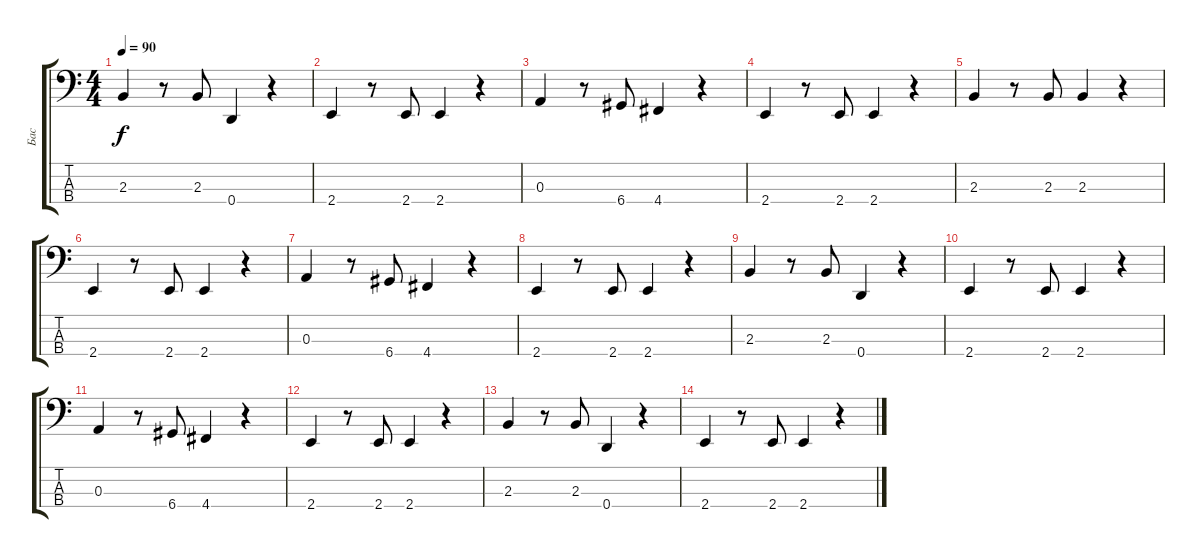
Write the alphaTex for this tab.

\track ("Бас" "Бас") {instrument electricbassfinger}
\staff {score tabs}
\tuning (G2 D2 A1 D1) {hide}
\ts (4 4)
\tempo 90
\clef f4
\ks c
2.3.4{dy f} r.8 2.3.8 0.4.4 r.4 |
2.4.4 r.8 2.4.8 2.4.4 r.4 |
0.3.4 r.8 6.4.8 4.4.4 r.4 |
2.4.4 r.8 2.4.8 2.4.4 r.4 |
2.3.4 r.8 2.3.8 2.3.4 r.4 |
2.4.4 r.8 2.4.8 2.4.4 r.4 |
0.3.4 r.8 6.4.8 4.4.4 r.4 |
2.4.4 r.8 2.4.8 2.4.4 r.4 |
2.3.4 r.8 2.3.8 0.4.4 r.4 |
2.4.4 r.8 2.4.8 2.4.4 r.4 |
0.3.4 r.8 6.4.8 4.4.4 r.4 |
2.4.4 r.8 2.4.8 2.4.4 r.4 |
2.3.4 r.8 2.3.8 0.4.4 r.4 |
2.4.4 r.8 2.4.8 2.4.4 r.4
